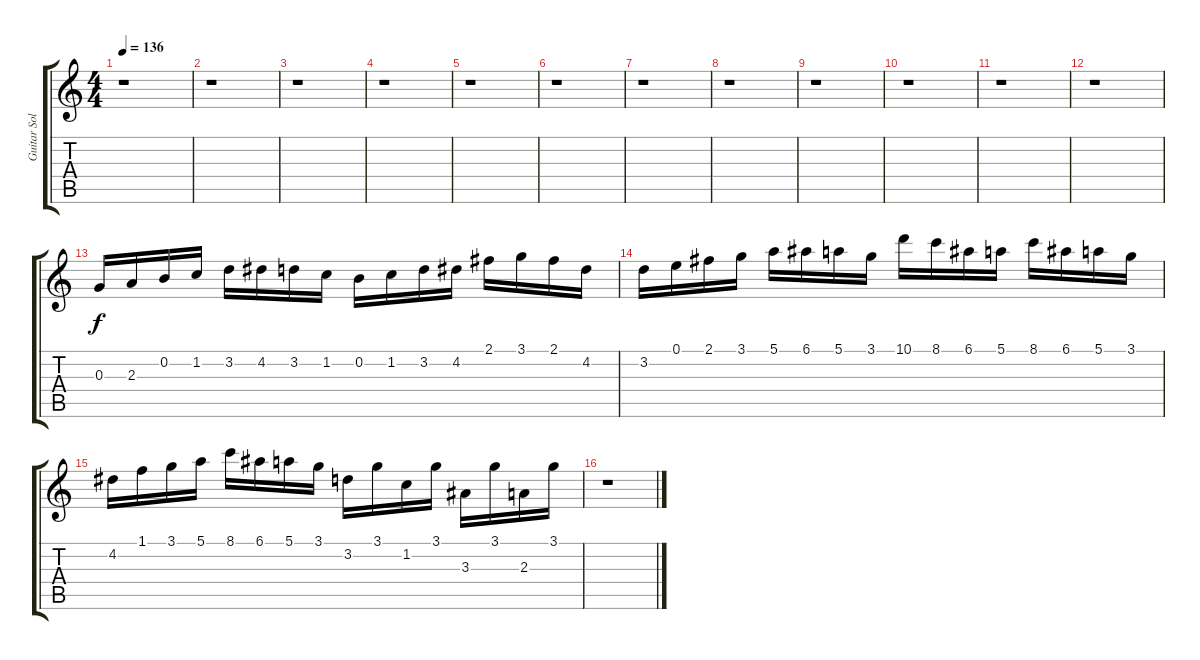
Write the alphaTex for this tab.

\track ("Guitar Solo" "Guitar Sol") {instrument distortionguitar}
\staff {score tabs}
\tuning (E4 B3 G3 D3 A2 E2) {hide}
\ts (4 4)
\tempo 136
\clef g2
\ks c
r.1{dy f} |
r.1 |
r.1 |
r.1 |
r.1 |
r.1 |
r.1 |
r.1 |
r.1 |
r.1 |
r.1 |
r.1 |
0.3.16 2.3.16 0.2.16 1.2.16 3.2.16 4.2.16 3.2.16 1.2.16 0.2.16 1.2.16 3.2.16 4.2.16 2.1.16 3.1.16 2.1.16 4.2.16 |
3.2.16 0.1.16 2.1.16 3.1.16 5.1.16 6.1.16 5.1.16 3.1.16 10.1.16 8.1.16 6.1.16 5.1.16 8.1.16 6.1.16 5.1.16 3.1.16 |
4.2.16 1.1.16 3.1.16 5.1.16 8.1.16 6.1.16 5.1.16 3.1.16 3.2.16 3.1.16 1.2.16 3.1.16 3.3.16 3.1.16 2.3.16 3.1.16 |
r.1
